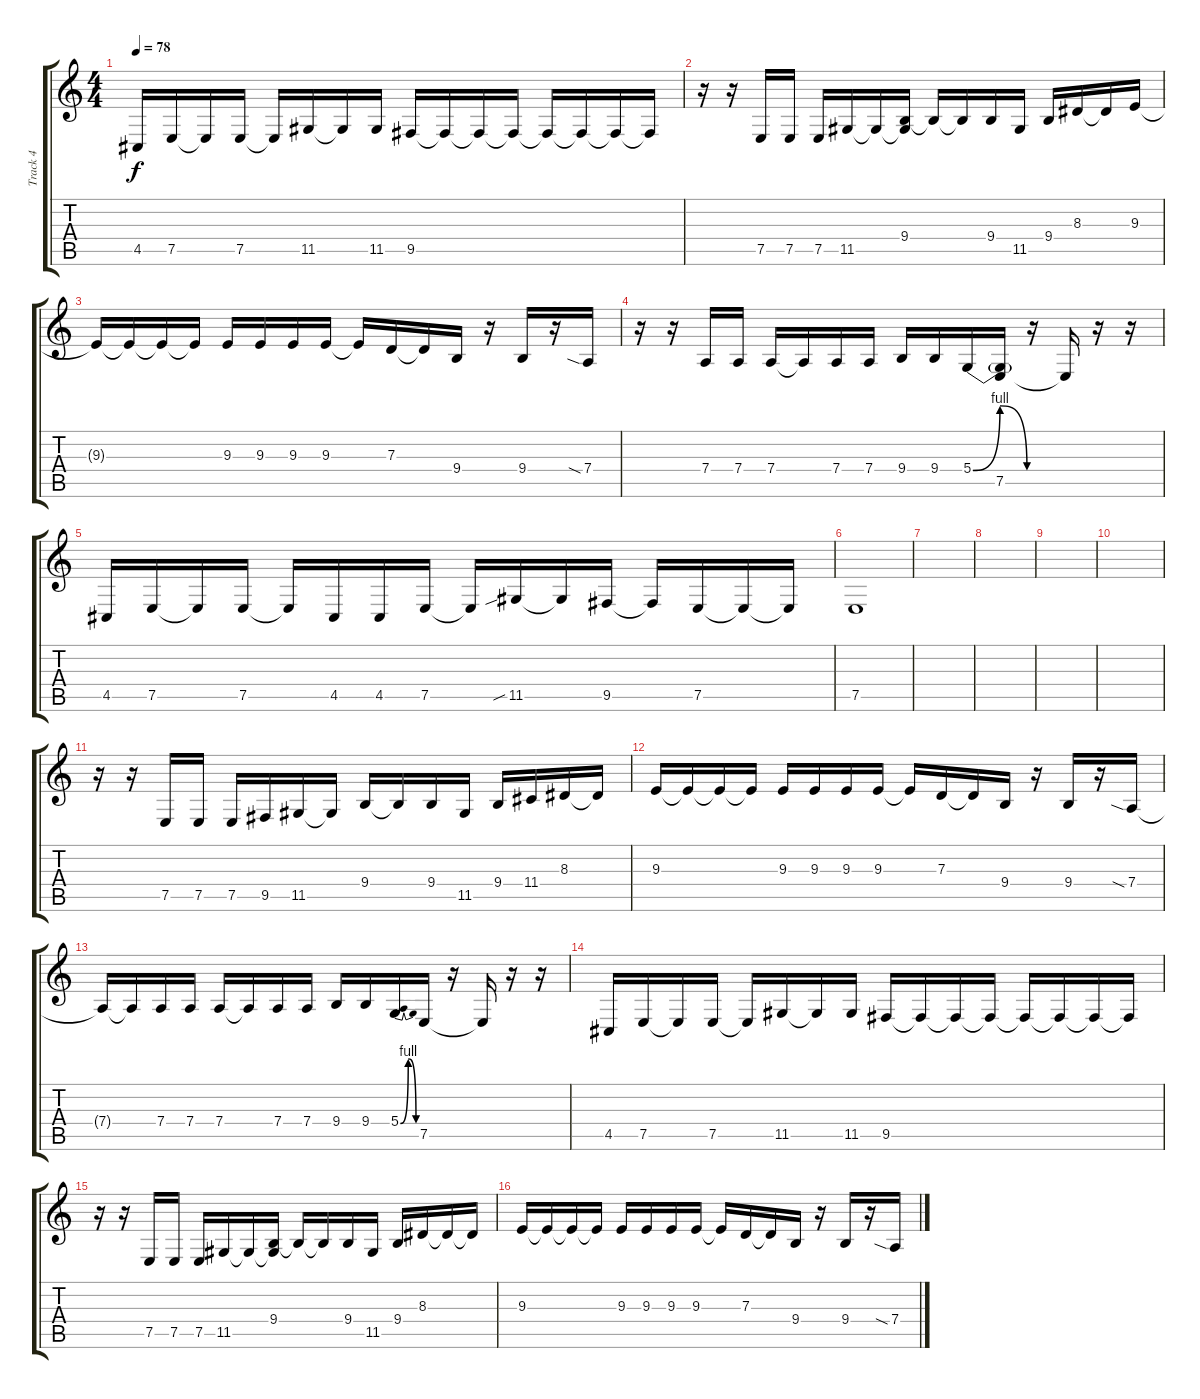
\track ("Track 4" "Track 4") {instrument violin}
\staff {score tabs}
\tuning (E4 B3 G3 D3 A2 E2) {hide}
\ts (4 4)
\tempo 78
\clef g2
\ks c
4.5.16{dy f} 7.5.16 7.5{t}.16 7.5.16 7.5{t}.16 11.5.16 11.5{t}.16 11.5.16 9.5.16 9.5{t}.16 9.5{t}.16 9.5{t}.16 9.5{t}.16 9.5{t}.16 9.5{t}.16 9.5{t}.16 |
r.16 r.16 7.5.16 7.5.16 7.5.16 11.5.16 11.5{t}.16 (9.4 11.5{t}).16 9.4{t}.16 9.4{t}.16 9.4.16 11.5.16 9.4.16 8.3.16 8.3{t}.16 9.3.16 |
9.3{t}.16 9.3{t}.16 9.3{t}.16 9.3{t}.16 9.3.16 9.3.16 9.3.16 9.3.16 9.3{t}.16 7.3.16 7.3{t}.16 9.4.16 r.16 9.4.16 r.16 7.4{sia}.16 |
r.16 r.16 7.4.16 7.4.16 7.4.16 7.4{t}.16 7.4.16 7.4.16 9.4.16 9.4.16 5.4{be (bendrelease 0 0 15 4 15 4 60 0)}.16 (5.4{t} 7.5).16 r.16 7.5{t}.16 r.16 r.16 |
4.5.16 7.5.16 7.5{t}.16 7.5.16 7.5{t}.16 4.5.16 4.5.16 7.5.16 7.5{t}.16 11.5{sib}.16 11.5{t}.16 9.5.16 9.5{t}.16 7.5.16 7.5{t}.16 7.5{t}.16 |
7.5.1{volume 0} |
|
|
|
|
r.16{volume 16} r.16 7.5.16 7.5.16 7.5.16 9.5.16 11.5.16 11.5{t}.16 9.4.16 9.4{t}.16 9.4.16 11.5.16 9.4.16 11.4.16 8.3.16 8.3{t}.16 |
9.3.16 9.3{t}.16 9.3{t}.16 9.3{t}.16 9.3.16 9.3.16 9.3.16 9.3.16 9.3{t}.16 7.3.16 7.3{t}.16 9.4.16 r.16 9.4.16 r.16 7.4{sia}.16 |
7.4{t}.16 7.4{t}.16 7.4.16 7.4.16 7.4.16 7.4{t}.16 7.4.16 7.4.16 9.4.16 9.4.16 5.4{be (bendrelease 0 0 15 4 15 4 60 0)}.16 7.5.16 r.16 7.5{t}.16 r.16 r.16 |
4.5.16 7.5.16 7.5{t}.16 7.5.16 7.5{t}.16 11.5.16 11.5{t}.16 11.5.16 9.5.16 9.5{t}.16 9.5{t}.16 9.5{t}.16 9.5{t}.16 9.5{t}.16 9.5{t}.16 9.5{t}.16 |
r.16 r.16 7.5.16 7.5.16 7.5.16 11.5.16 11.5{t}.16 (9.4 11.5{t}).16 9.4{t}.16 9.4{t}.16 9.4.16 11.5.16 9.4.16 8.3.16 8.3{t}.16 8.3{t}.16 |
9.3.16 9.3{t}.16 9.3{t}.16 9.3{t}.16 9.3.16 9.3.16 9.3.16 9.3.16 9.3{t}.16 7.3.16 7.3{t}.16 9.4.16 r.16 9.4.16 r.16 7.4{sia}.16
